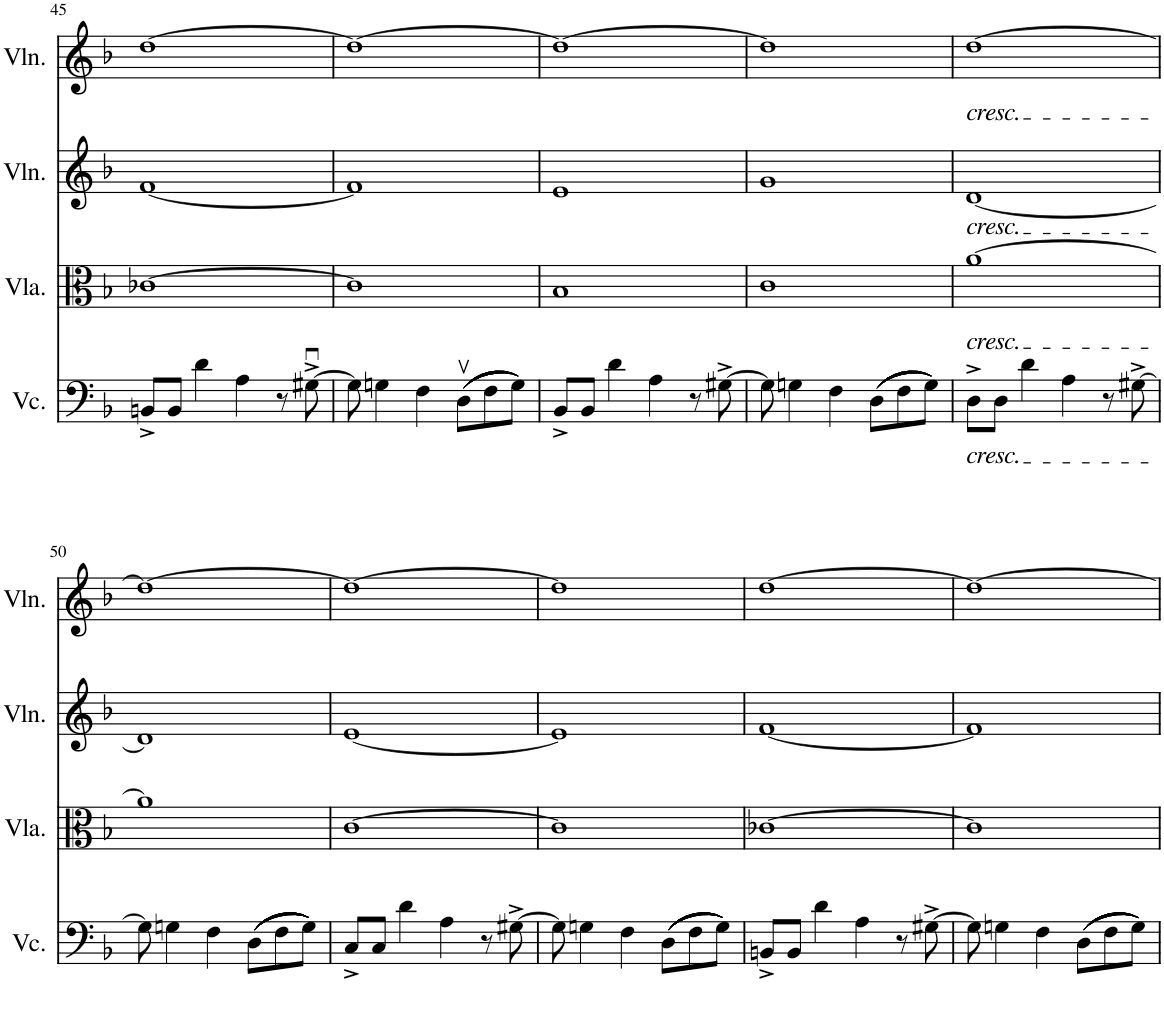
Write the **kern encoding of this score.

**kern	**kern	**kern	**kern
*part4	*part3	*part2	*part1
*staff4	*staff3	*staff2	*staff1
*I"Violoncello	*I"Viola	*I"Violin	*I"Violin
*I'Vc.	*I'Vla.	*I'Vln.	*I'Vln.
!!LO:PB:g=z
*clefF4	*clefC3	*clefG2	*clefG2
*k[b-]	*k[b-]	*k[b-]	*k[b-]
*M2/2	*M2/2	*M2/2	*M2/2
*met(c|)	*met(c|)	*met(c|)	*met(c|)
=45	=45	=45	=45
8BBn^/L	[1c-X	[1f	[1dd
8BB/J	.	.	.
4d\	.	.	.
4A\	.	.	.
8r	.	.	.
[8G#Xu^\	.	.	.
=46	=46	=46	=46
8G#\]	1c-]	1f]	1dd_
4Gn\	.	.	.
4F\	.	.	.
((((((8Dv\L	.	.	.
8F\	.	.	.
8G\J))))))	.	.	.
=47	=47	=47	=47
8BB-^/L	1B-	1e	1dd_
8BB-/J	.	.	.
4d\	.	.	.
4A\	.	.	.
8r	.	.	.
[8G#X^\	.	.	.
=48	=48	=48	=48
8G#\]	1c	1g	1dd]
4Gn\	.	.	.
4F\	.	.	.
((((((8D\L	.	.	.
8F\	.	.	.
8G\J))))))	.	.	.
=49	=49	=49	=49
!	!	!	!LO:TX:b:i:t=cresc.
!	!	!LO:TX:b:i:t=cresc.	!
!	!LO:TX:b:i:t=cresc.	!	!
!LO:TX:b:i:t=cresc.	!	!	!
8D^\L	[1a	[1d	[1dd
8D\J	.	.	.
4d\	.	.	.
4A\	.	.	.
8r	.	.	.
[8G#X^\	.	.	.
!!LO:LB:g=z
=50	=50	=50	=50
8G#\]	1a]	1d]	1dd_
4Gn\	.	.	.
4F\	.	.	.
(((((((8D\L	.	.	.
8F\	.	.	.
8G\J)))))))	.	.	.
=51	=51	=51	=51
8C^/L	[1c	[1e	1dd_
8C/J	.	.	.
4d\	.	.	.
4A\	.	.	.
8r	.	.	.
[8G#X^\	.	.	.
=52	=52	=52	=52
8G#\]	1c]	1e]	1dd]
4Gn\	.	.	.
4F\	.	.	.
((((((8D\L	.	.	.
8F\	.	.	.
8G\J))))))	.	.	.
=53	=53	=53	=53
8BBn^/L	[1c-X	[1f	[1dd
8BB/J	.	.	.
4d\	.	.	.
4A\	.	.	.
8r	.	.	.
[8G#X^\	.	.	.
=54	=54	=54	=54
8G#\]	1c-]	1f]	1dd_
4Gn\	.	.	.
4F\	.	.	.
((((((8D\L	.	.	.
8F\	.	.	.
8G\J))))))	.	.	.
=	=	=	=
*-	*-	*-	*-
